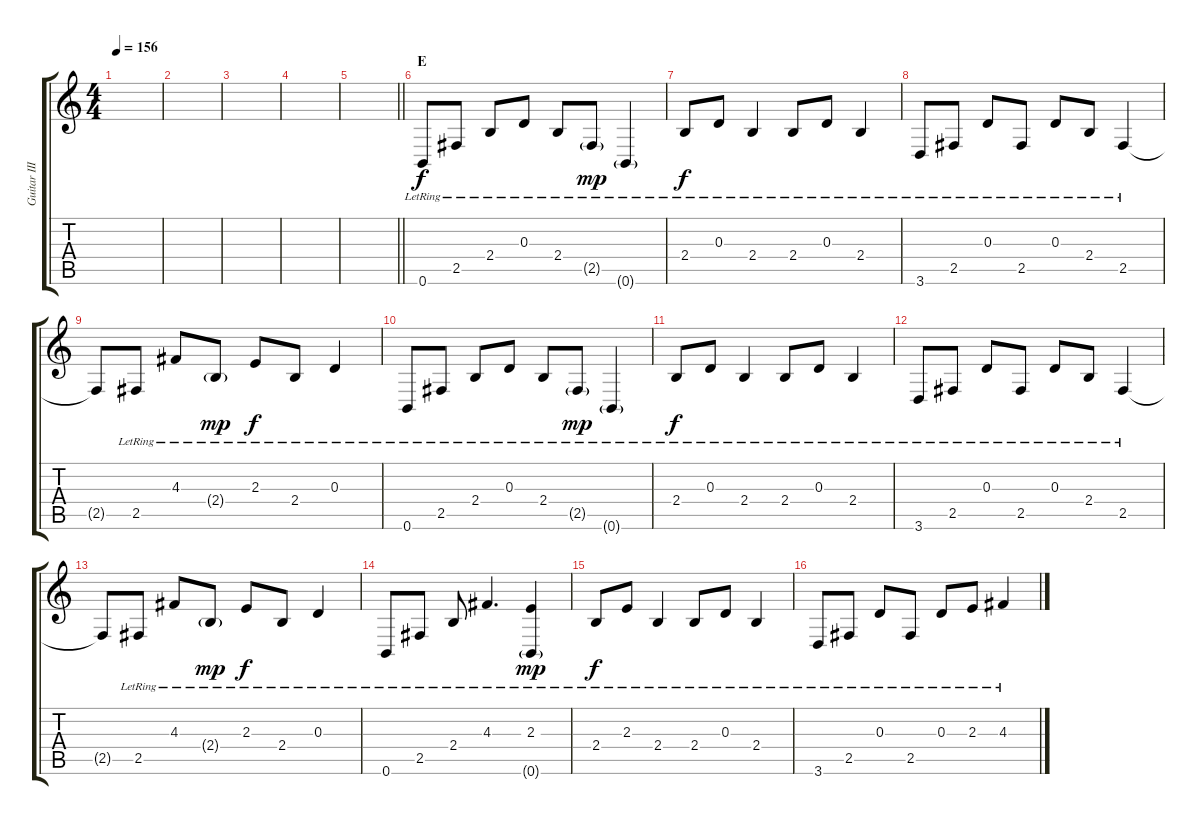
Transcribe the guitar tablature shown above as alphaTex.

\track ("Guitar III" "Guitar III") {instrument electricguitarclean}
\staff {score tabs}
\tuning (B3 Gb3 D3 A2 E2 B1) {hide}
\ts (4 4)
\tempo 156
\clef g2
\ks c
|
|
|
|
\barLineRight lightlight
|
\section ("" "E")
0.6{lr}.8 2.5{lr}.8 2.4{lr}.8 0.3{lr}.8 2.4{lr}.8 2.5{g lr}.8{dy mp} 0.6{g lr}.4 |
2.4{lr}.8{dy f} 0.3{lr}.8 2.4{lr}.4 2.4{lr}.8 0.3{lr}.8 2.4{lr}.4 |
3.6{lr}.8 2.5{lr}.8 0.3{lr}.8 2.5{lr}.8 0.3{lr}.8 2.4{lr}.8 2.5{lr}.4 |
2.5{t}.8 2.5{lr}.8 4.3{lr}.8 2.4{g lr}.8{dy mp} 2.3{lr}.8{dy f} 2.4{lr}.8 0.3{lr}.4 |
0.6{lr}.8 2.5{lr}.8 2.4{lr}.8 0.3{lr}.8 2.4{lr}.8 2.5{g lr}.8{dy mp} 0.6{g lr}.4 |
2.4{lr}.8{dy f} 0.3{lr}.8 2.4{lr}.4 2.4{lr}.8 0.3{lr}.8 2.4{lr}.4 |
3.6{lr}.8 2.5{lr}.8 0.3{lr}.8 2.5{lr}.8 0.3{lr}.8 2.4{lr}.8 2.5{lr}.4 |
2.5{t}.8 2.5{lr}.8 4.3{lr}.8 2.4{g lr}.8{dy mp} 2.3{lr}.8{dy f} 2.4{lr}.8 0.3{lr}.4 |
0.6{lr}.8 2.5{lr}.8 2.4{lr}.8 4.3{lr}.4{d} (2.3 0.6{g lr}).4{dy mp} |
2.4{lr}.8{dy f} 2.3{lr}.8 2.4{lr}.4 2.4{lr}.8 0.3{lr}.8 2.4{lr}.4 |
3.6{lr}.8 2.5{lr}.8 0.3{lr}.8 2.5{lr}.8 0.3{lr}.8 2.3{lr}.8 4.3{lr}.4
